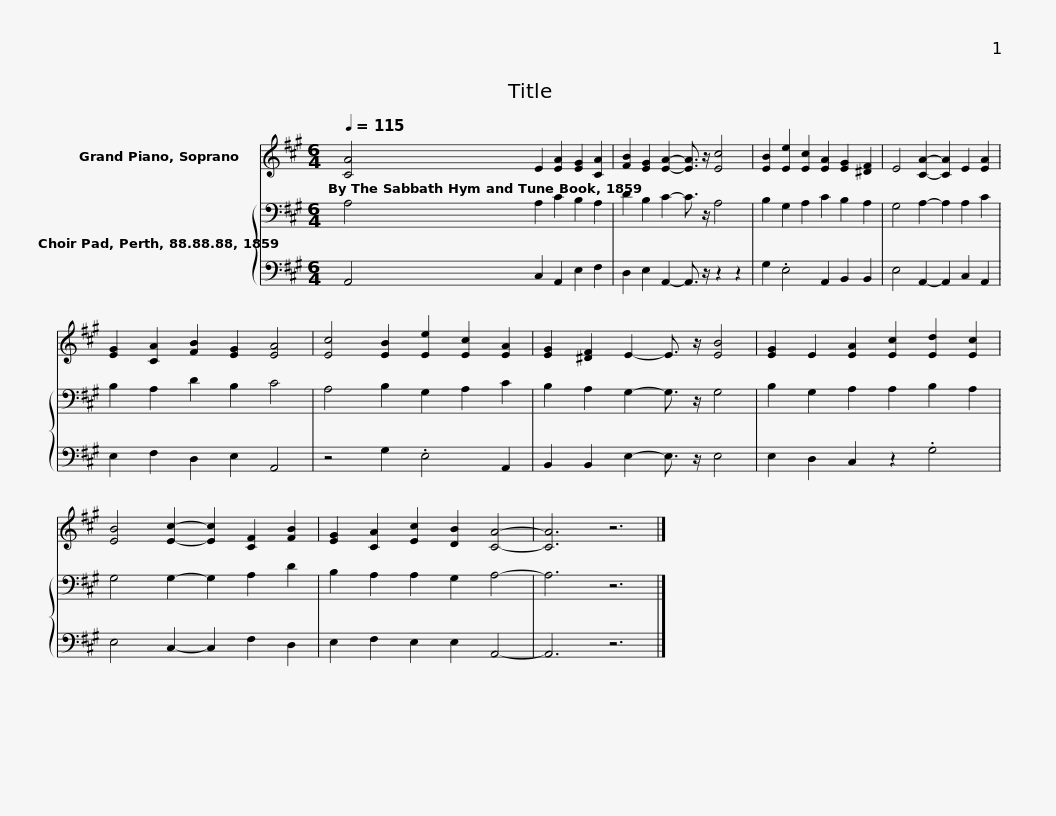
X:1
%%score 1 { 2 | 3 }
L:1/8
Q:1/4=115
M:6/4
I:linebreak $
K:A
V:1 treble
V:2 bass
V:3 bass
V:1
 [CA]4 E2 [EA]2 [EG]2 [CA]2 | [FB]2 [EG]2 [EA]2- [EA]3/2 z/ [Ec]4 |$ [EB]2 [Ee]2 [Ec]2 [EA]2 [EG]2 [^DF]2 | E4 [CA]2- [CA]2 E2 [EA]2 | [EG]2 [CA]2 [FB]2 [EG]2 [EA]4 | %5
 [Ec]4 [EB]2 [Ee]2 [Ec]2 [EA]2 | [EG]2 [^DF]2 E2- E3/2 z/ [EB]4 | [EG]2 E2 [EA]2 [Ec]2 [Ed]2 [Ec]2 |$ [EB]4 [Ec]2- [Ec]2 [CF]2 [FB]2 | [EG]2 [CA]2 [Ec]2 [DB]2 [CA]4- | %10
 [CA]6 z6 |] %11
V:2
 A,4 A,2 C2 B,2 A,2 | D2 B,2 C2- C3/2 z/ A,4 |$ B,2 G,2 A,2 C2 B,2 A,2 | G,4 A,2- A,2 A,2 C2 | B,2 A,2 D2 B,2 C4 | %5
 A,4 B,2 G,2 A,2 C2 | B,2 A,2 G,2- G,3/2 z/ G,4 | B,2 G,2 A,2 A,2 B,2 A,2 |$ G,4 G,2- G,2 A,2 D2 | B,2 A,2 A,2 G,2 A,4- | %10
 A,6 z6 |] %11
V:3
 A,,4 C,2 A,,2 E,2 F,2 | D,2 E,2 A,,2- A,,3/2 z/ z2 z2 |$ G,2 .E,4 A,,2 B,,2 B,,2 | E,4 A,,2- A,,2 C,2 A,,2 | E,2 F,2 D,2 E,2 A,,4 | %5
 z4 G,2 .E,4 A,,2 | B,,2 B,,2 E,2- E,3/2 z/ E,4 | E,2 D,2 C,2 z2 .G,4 |$ E,4 C,2- C,2 F,2 D,2 | E,2 F,2 E,2 E,2 A,,4- | %10
 A,,6 z6 |] %11
